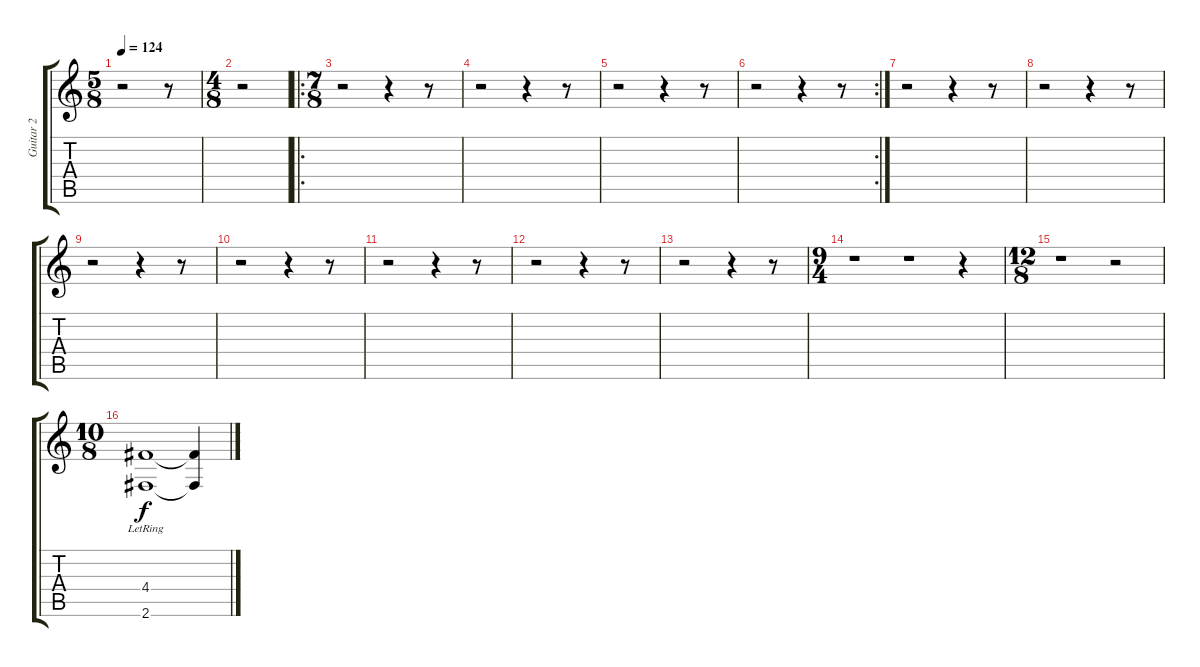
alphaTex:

\track ("Guitar 2" "Guitar 2") {instrument acousticguitarsteel}
\staff {score tabs}
\tuning (E4 B3 G3 D3 A2 E2) {hide}
\ts (5 8)
\tempo 124
\clef g2
\ks c
r.2{dy f} r.8 |
\ts (4 8)
r.2 |
\ro
\ts (7 8)
r.2 r.4 r.8 |
r.2 r.4 r.8 |
r.2 r.4 r.8 |
\rc 2
r.2 r.4 r.8 |
r.2 r.4 r.8 |
r.2 r.4 r.8 |
r.2 r.4 r.8 |
r.2 r.4 r.8 |
r.2 r.4 r.8 |
r.2 r.4 r.8 |
r.2 r.4 r.8 |
\ts (9 4)
r.1 r.1 r.4 |
\ts (12 8)
r.1 r.2 |
\ts (10 8)
(4.4{lr} 2.6{lr}).1 (4.4{t} 2.6{t}).4
